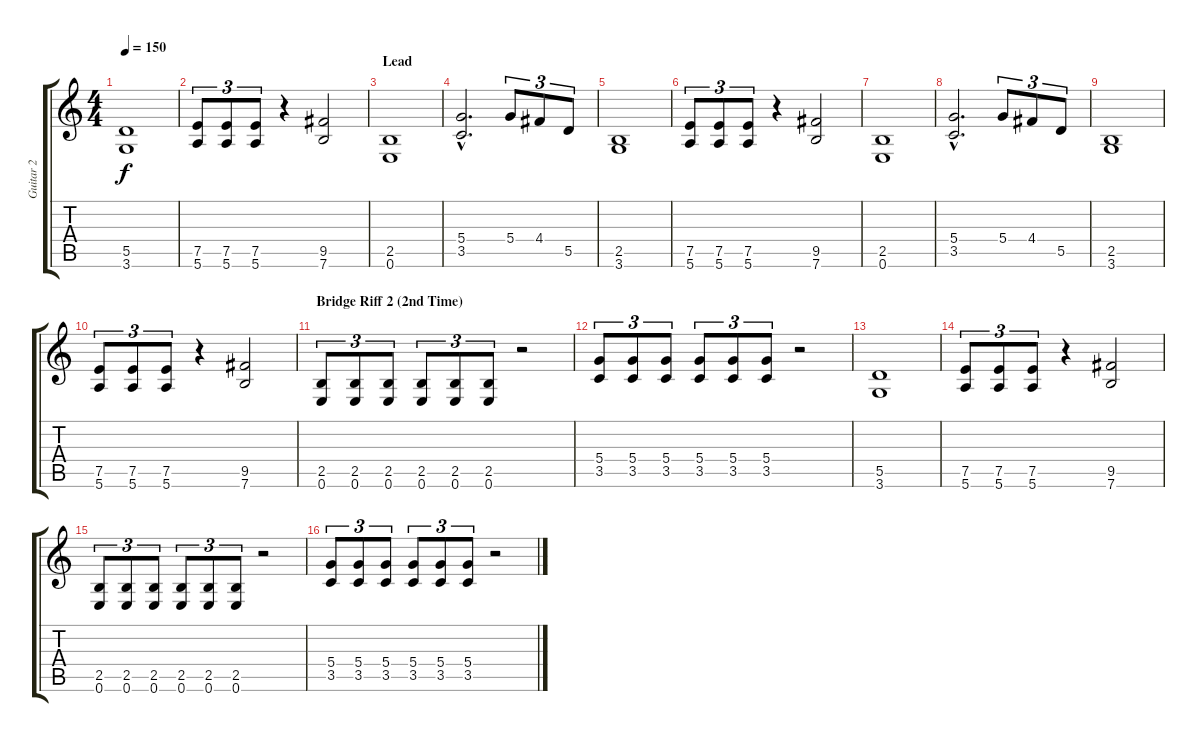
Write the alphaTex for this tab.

\track ("Guitar 2" "Guitar 2") {instrument distortionguitar}
\staff {score tabs}
\tuning (E4 B3 G3 D3 A2 E2) {hide}
\ts (4 4)
\tempo 150
\clef g2
\ks c
(5.5 3.6).1{dy f} |
(7.5 5.6).8{tu (3 2)} (7.5 5.6).8{tu (3 2)} (7.5 5.6).8{tu (3 2)} r.4 (9.5 7.6).2 |
\section ("" "Lead")
(2.5 0.6).1 |
(5.4{hac} 3.5{hac}).2{d} 5.4.8{tu (3 2)} 4.4.8{tu (3 2)} 5.5.8{tu (3 2)} |
(2.5 3.6).1 |
(7.5 5.6).8{tu (3 2)} (7.5 5.6).8{tu (3 2)} (7.5 5.6).8{tu (3 2)} r.4 (9.5 7.6).2 |
(2.5 0.6).1 |
(5.4{hac} 3.5{hac}).2{d} 5.4.8{tu (3 2)} 4.4.8{tu (3 2)} 5.5.8{tu (3 2)} |
(2.5 3.6).1 |
(7.5 5.6).8{tu (3 2)} (7.5 5.6).8{tu (3 2)} (7.5 5.6).8{tu (3 2)} r.4 (9.5 7.6).2 |
\section ("" "Bridge Riff 2 (2nd Time)")
(2.5 0.6).8{tu (3 2)} (2.5 0.6).8{tu (3 2)} (2.5 0.6).8{tu (3 2)} (2.5 0.6).8{tu (3 2)} (2.5 0.6).8{tu (3 2)} (2.5 0.6).8{tu (3 2)} r.2 |
(5.4 3.5).8{tu (3 2)} (5.4 3.5).8{tu (3 2)} (5.4 3.5).8{tu (3 2)} (5.4 3.5).8{tu (3 2)} (5.4 3.5).8{tu (3 2)} (5.4 3.5).8{tu (3 2)} r.2 |
(5.5 3.6).1 |
(7.5 5.6).8{tu (3 2)} (7.5 5.6).8{tu (3 2)} (7.5 5.6).8{tu (3 2)} r.4 (9.5 7.6).2 |
(2.5 0.6).8{tu (3 2)} (2.5 0.6).8{tu (3 2)} (2.5 0.6).8{tu (3 2)} (2.5 0.6).8{tu (3 2)} (2.5 0.6).8{tu (3 2)} (2.5 0.6).8{tu (3 2)} r.2 |
(5.4 3.5).8{tu (3 2)} (5.4 3.5).8{tu (3 2)} (5.4 3.5).8{tu (3 2)} (5.4 3.5).8{tu (3 2)} (5.4 3.5).8{tu (3 2)} (5.4 3.5).8{tu (3 2)} r.2
